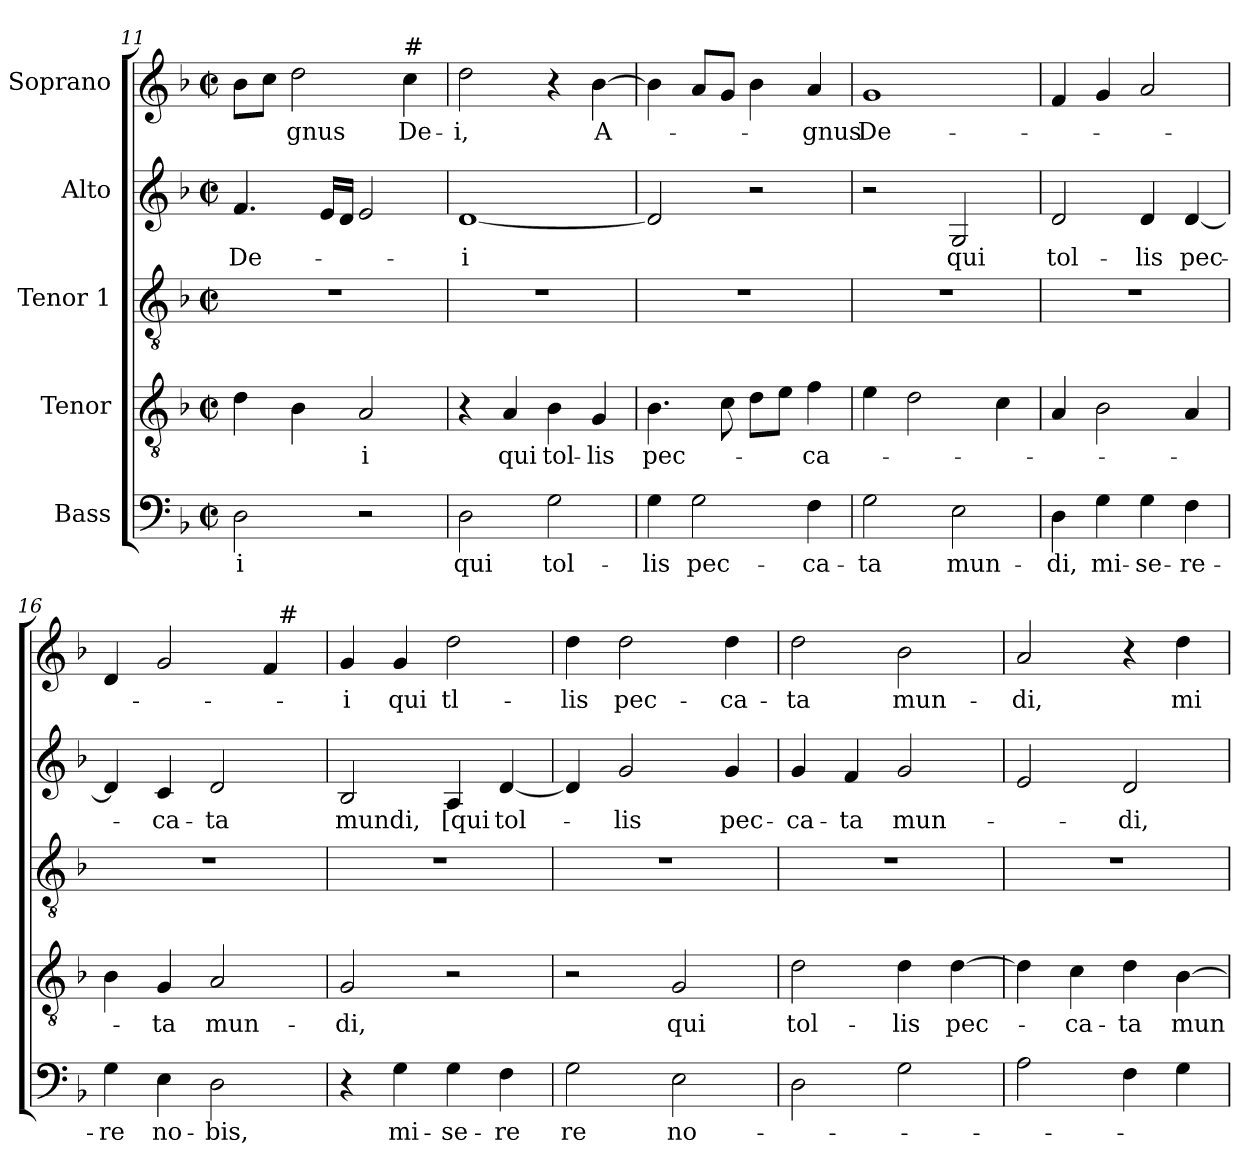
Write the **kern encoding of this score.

**kern	**text	**kern	**text	**kern	**kern	**text	**kern	**text
*part5	*part5	*part4	*part4	*part3	*part2	*part2	*part1	*part1
*staff5	*staff5	*staff4	*staff4	*staff3	*staff2	*staff2	*staff1	*staff1
*I"Bass	*	*I"Tenor	*	*I"Tenor 1	*I"Alto	*	*I"Soprano	*
*clefF4	*	*clefGv2	*	*clefGv2	*clefG2	*	*clefG2	*
*k[b-]	*	*k[b-]	*	*k[b-]	*k[b-]	*	*k[b-]	*
*F:	*	*F:	*	*F:	*F:	*	*F:	*
*M2/2	*	*M2/2	*	*M2/2	*M2/2	*	*M2/2	*
*met(c|)	*	*met(c|)	*	*met(c|)	*met(c|)	*	*met(c|)	*
=11	=11	=11	=11	=11	=11	=11	=11	=11
2D\	-i	4d\	.	1r	4.f/	De-	8b-\L	.
.	.	.	.	.	.	.	8cc\J	.
.	.	4B-\	.	.	.	.	2dd\	-gnus
.	.	.	.	.	16e/LL	.	.	.
.	.	.	.	.	16d/JJ	.	.	.
2r	.	2A/	-i	.	2e/	.	.	.
!	!	!	!	!	!	!	!LO:TX:a:t=#	!
.	.	.	.	.	.	.	4cc\	De-
=12	=12	=12	=12	=12	=12	=12	=12	=12
2D\	qui	4r	.	1r	[1d	-i	2dd\	-i,
.	.	4A/	qui	.	.	.	.	.
2G\	tol-	4B-\	tol-	.	.	.	4r	.
.	.	4G/	-lis	.	.	.	[4b-\	A-
=13	=13	=13	=13	=13	=13	=13	=13	=13
4G\	-lis	4.B-\	pec-	1r	2d/]	.	4b-\]	.
2G\	pec-	.	.	.	.	.	8a/L	.
.	.	8c\	.	.	.	.	8g/J	.
.	.	8d\L	.	.	2r	.	4b-\	.
.	.	8e\J	.	.	.	.	.	.
4F\	-ca-	4f\	-ca-	.	.	.	4a/	-gnus
!!LO:PB:g=z
=14	=14	=14	=14	=14	=14	=14	=14	=14
2G\	-ta	4e\	.	1r	2r	.	1g	De-
.	.	2d\	.	.	.	.	.	.
2E\	mun-	.	.	.	2G/	qui	.	.
.	.	4c\	.	.	.	.	.	.
=15	=15	=15	=15	=15	=15	=15	=15	=15
4D\	-di,	4A/	.	1r	2d/	tol-	4f/	.
4G\	mi-	2B-\	.	.	.	.	4g/	.
4G\	-se-	.	.	.	4d/	-lis	2a/	.
4F\	-re-	4A/	.	.	[4d/	pec-	.	.
=16	=16	=16	=16	=16	=16	=16	=16	=16
*	*	*	*	*	*	*	*^	*
4G\	-re	4B-\	.	1r	4d/]	.	4d/	2ryy	.
4E\	no-	4G/	-ta	.	4c/	-ca-	2g/	.	.
2D\	-bis,	2A/	mun-	.	2d/	-ta	.	4ryy	.
.	.	.	.	.	.	.	4f/	32ryy	.
!	!	!	!	!	!	!	!	!LO:TX:a:t=#	!
.	.	.	.	.	.	.	.	8..ryy	.
*	*	*	*	*	*	*	*v	*v	*
=17	=17	=17	=17	=17	=17	=17	=17	=17
4r	.	2G/	-di,	1r	2B-/	mundi,	4g/	-i
4G\	mi-	.	.	.	.	.	4g/	qui
4G\	-se-	2r	.	.	4A/	[qui	2dd\	tl-
4F\	-re	.	.	.	[4d/	tol-	.	.
=18	=18	=18	=18	=18	=18	=18	=18	=18
2G\	re	2r	.	1r	4d/]	.	4dd\	-lis
.	.	.	.	.	2g/	-lis	2dd\	pec-
2E\	no-	2G/	qui	.	.	.	.	.
.	.	.	.	.	4g/	pec-	4dd\	-ca-
=19	=19	=19	=19	=19	=19	=19	=19	=19
2D\	.	2d\	tol-	1r	4g/	-ca-	2dd\	-ta
.	.	.	.	.	4f/	-ta	.	.
2G\	.	4d\	-lis	.	2g/	mun-	2b-\	mun-
.	.	[4d\	pec-	.	.	.	.	.
!!LO:LB:g=z
=20	=20	=20	=20	=20	=20	=20	=20	=20
2A\	.	4d\]	.	1r	2e/	.	2a/	-di,
.	.	4c\	-ca-	.	.	.	.	.
4F\	.	4d\	-ta	.	2d/	-di,	4r	.
4G\	.	[4B-\	mun-	.	.	.	4dd\	mi-
=	=	=	=	=	=	=	=	=
*-	*-	*-	*-	*-	*-	*-	*-	*-
